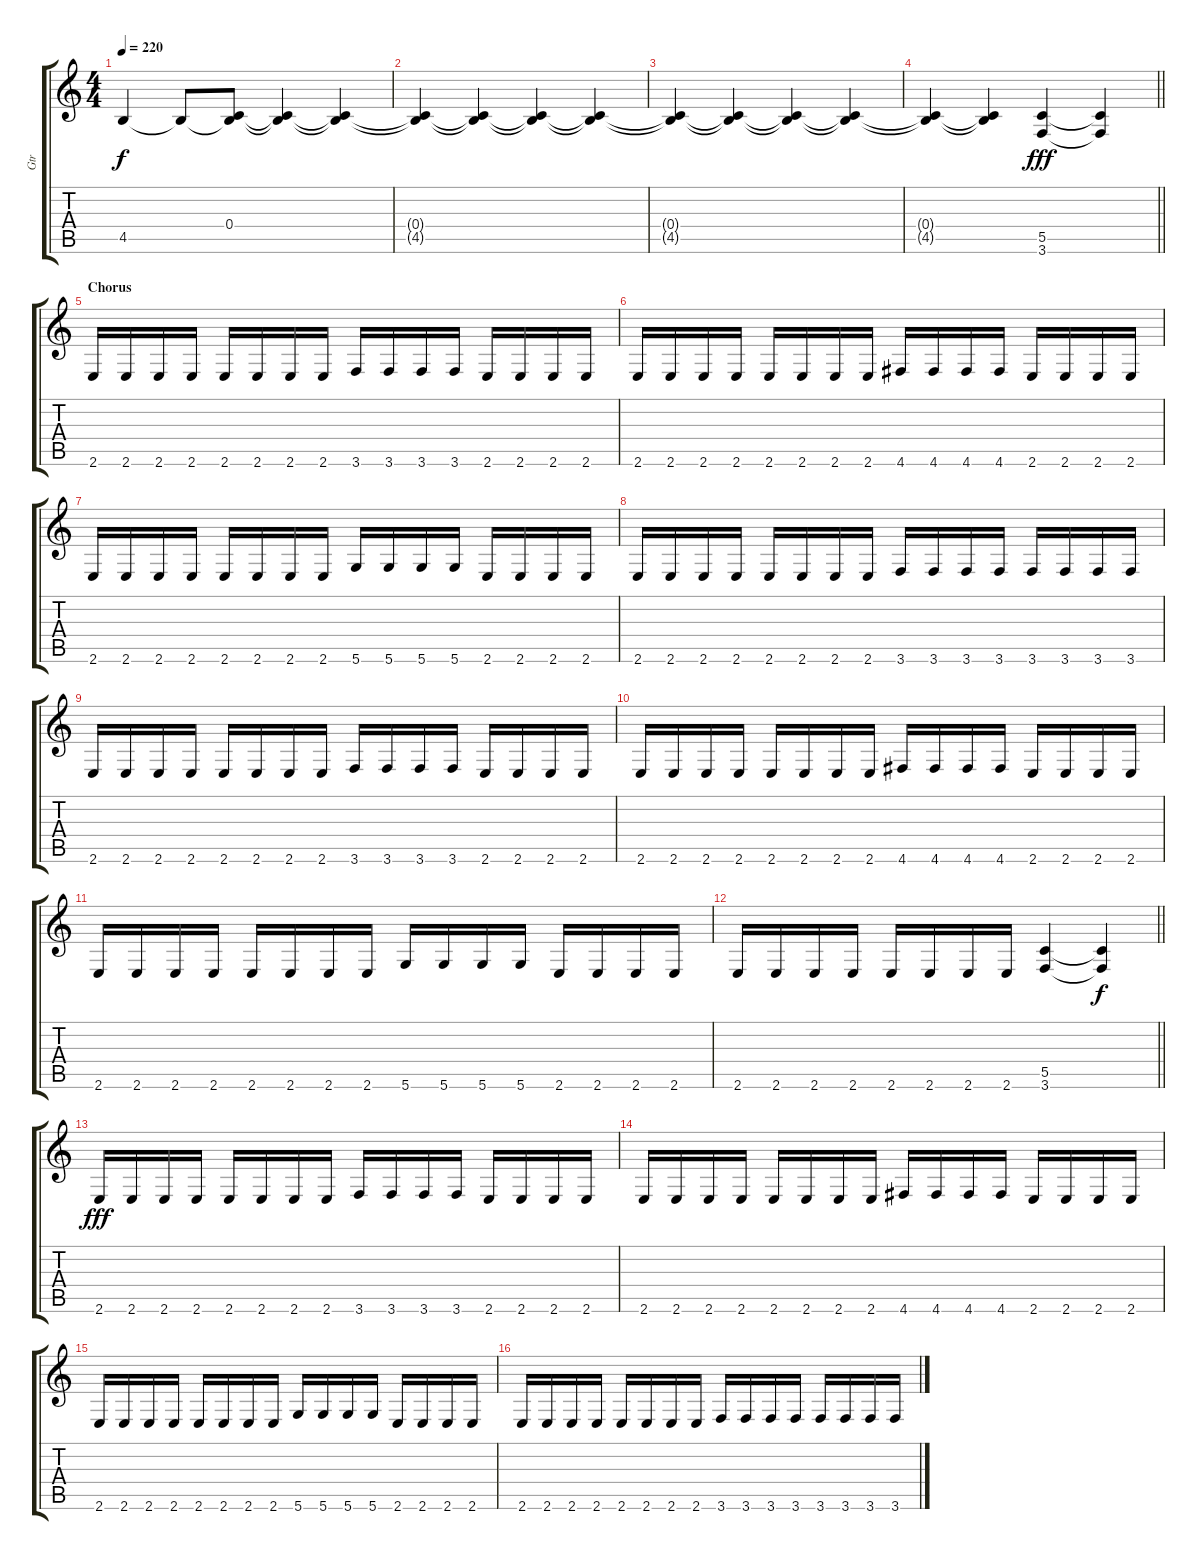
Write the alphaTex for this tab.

\track ("Gtr" "Gtr") {instrument electricguitarclean}
\staff {score tabs}
\tuning (D4 A3 F3 C3 G2 D2) {hide}
\ts (4 4)
\tempo 220
\clef g2
\ks c
4.5.4{dy f} 4.5{t}.8 (0.4 4.5{t}).8 (0.4{t} 4.5{t}).4 (0.4{t} 4.5{t}).4 |
(0.4{t} 4.5{t}).4 (0.4{t} 4.5{t}).4 (0.4{t} 4.5{t}).4 (0.4{t} 4.5{t}).4 |
(0.4{t} 4.5{t}).4 (0.4{t} 4.5{t}).4 (0.4{t} 4.5{t}).4 (0.4{t} 4.5{t}).4 |
\barLineRight lightlight
(0.4{t} 4.5{t}).4 (0.4{t} 4.5{t}).4 (5.5 3.6).4{dy fff instrument overdrivenguitar} (5.5{t} 3.6{t}).4 |
\section ("" "Chorus")
2.6.16 2.6.16 2.6.16 2.6.16 2.6.16 2.6.16 2.6.16 2.6.16 3.6.16 3.6.16 3.6.16 3.6.16 2.6.16 2.6.16 2.6.16 2.6.16 |
2.6.16 2.6.16 2.6.16 2.6.16 2.6.16 2.6.16 2.6.16 2.6.16 4.6.16 4.6.16 4.6.16 4.6.16 2.6.16 2.6.16 2.6.16 2.6.16 |
2.6.16 2.6.16 2.6.16 2.6.16 2.6.16 2.6.16 2.6.16 2.6.16 5.6.16 5.6.16 5.6.16 5.6.16 2.6.16 2.6.16 2.6.16 2.6.16 |
2.6.16 2.6.16 2.6.16 2.6.16 2.6.16 2.6.16 2.6.16 2.6.16 3.6.16 3.6.16 3.6.16 3.6.16 3.6.16 3.6.16 3.6.16 3.6.16 |
2.6.16 2.6.16 2.6.16 2.6.16 2.6.16 2.6.16 2.6.16 2.6.16 3.6.16 3.6.16 3.6.16 3.6.16 2.6.16 2.6.16 2.6.16 2.6.16 |
2.6.16 2.6.16 2.6.16 2.6.16 2.6.16 2.6.16 2.6.16 2.6.16 4.6.16 4.6.16 4.6.16 4.6.16 2.6.16 2.6.16 2.6.16 2.6.16 |
2.6.16 2.6.16 2.6.16 2.6.16 2.6.16 2.6.16 2.6.16 2.6.16 5.6.16 5.6.16 5.6.16 5.6.16 2.6.16 2.6.16 2.6.16 2.6.16 |
\barLineRight lightlight
2.6.16 2.6.16 2.6.16 2.6.16 2.6.16 2.6.16 2.6.16 2.6.16 (5.5 3.6).4 (5.5{t} 3.6{t}).4{dy f} |
2.6.16{dy fff} 2.6.16 2.6.16 2.6.16 2.6.16 2.6.16 2.6.16 2.6.16 3.6.16 3.6.16 3.6.16 3.6.16 2.6.16 2.6.16 2.6.16 2.6.16 |
2.6.16 2.6.16 2.6.16 2.6.16 2.6.16 2.6.16 2.6.16 2.6.16 4.6.16 4.6.16 4.6.16 4.6.16 2.6.16 2.6.16 2.6.16 2.6.16 |
2.6.16 2.6.16 2.6.16 2.6.16 2.6.16 2.6.16 2.6.16 2.6.16 5.6.16 5.6.16 5.6.16 5.6.16 2.6.16 2.6.16 2.6.16 2.6.16 |
2.6.16 2.6.16 2.6.16 2.6.16 2.6.16 2.6.16 2.6.16 2.6.16 3.6.16 3.6.16 3.6.16 3.6.16 3.6.16 3.6.16 3.6.16 3.6.16
